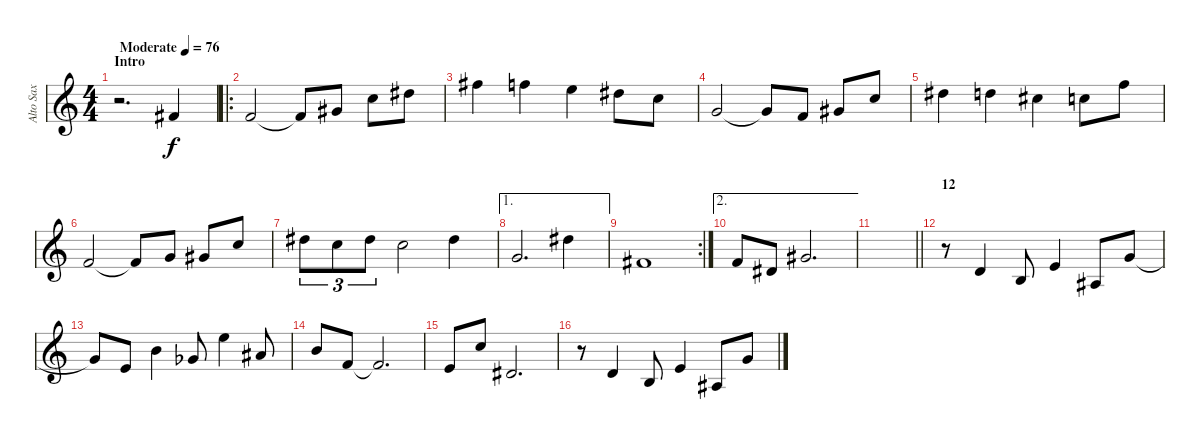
\track ("Alto Sax" "Alto Sax") {instrument altosax}
\staff {score}
\tuning (G4 D4 Bb3 F3 C3 G2) {hide}
\ts (4 4)
\section ("" "Intro")
\tempo (76 "Moderate")
\clef g2
\ks c
r.2{d dy f instrument altosax} 4.2.4 |
\ro
3.2.2 3.2{t}.8 1.1.8 5.1.8 8.1.8 |
11.1.4 10.1.4 9.1.4 8.1.8 5.1.8 |
0.1.2 0.1{t}.8 3.2.8 1.1.8 5.1.8 |
8.1.4 7.1.4 6.1.4 5.1.8 10.1.8 |
3.2.2 3.2{t}.8 0.1.8 1.1.8 5.1.8 |
8.1.8{tu (3 2)} 5.1.8{tu (3 2)} 8.1.8{tu (3 2)} 5.1.2 8.1.4 |
\ae 1
0.1.2{d} 8.1.4 |
\rc 2
4.2.1 |
\ae 2
3.2.8 1.2.8 1.1.2{d} |
\barLineRight lightlight
|
\section ("" "12")
r.8 4.3.4 1.3.8 2.2.4 0.3.8 0.1.8 |
0.1{t}.8 2.2.8 4.1.4 4.2{acc b}.8 9.1.4 3.1.8 |
4.1.8 3.2.8 3.2{t}.2{d} |
2.2.8 5.1.8 1.2.2{d} |
r.8 4.3.4 1.3.8 2.2.4 0.3.8 0.1.8
